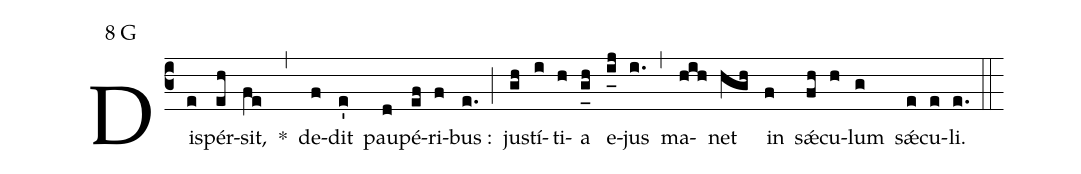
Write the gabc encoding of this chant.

mode:8 G;
%%
(c3) Dis(e)pér(eh)sit,(fe) *(,) de(f)dit(e') pau(d)pé(ef)ri(f)bus :(e.) (;) ju(gh)stí(i)ti(h)a(g_[uh:l]h) e(i_[uh:l]j)jus(i.) (,) ma(hih)net(hgh) in(f) sǽ(fh)cu(h)lum(g) sǽ(e)cu(e)li.(e.) (::)
